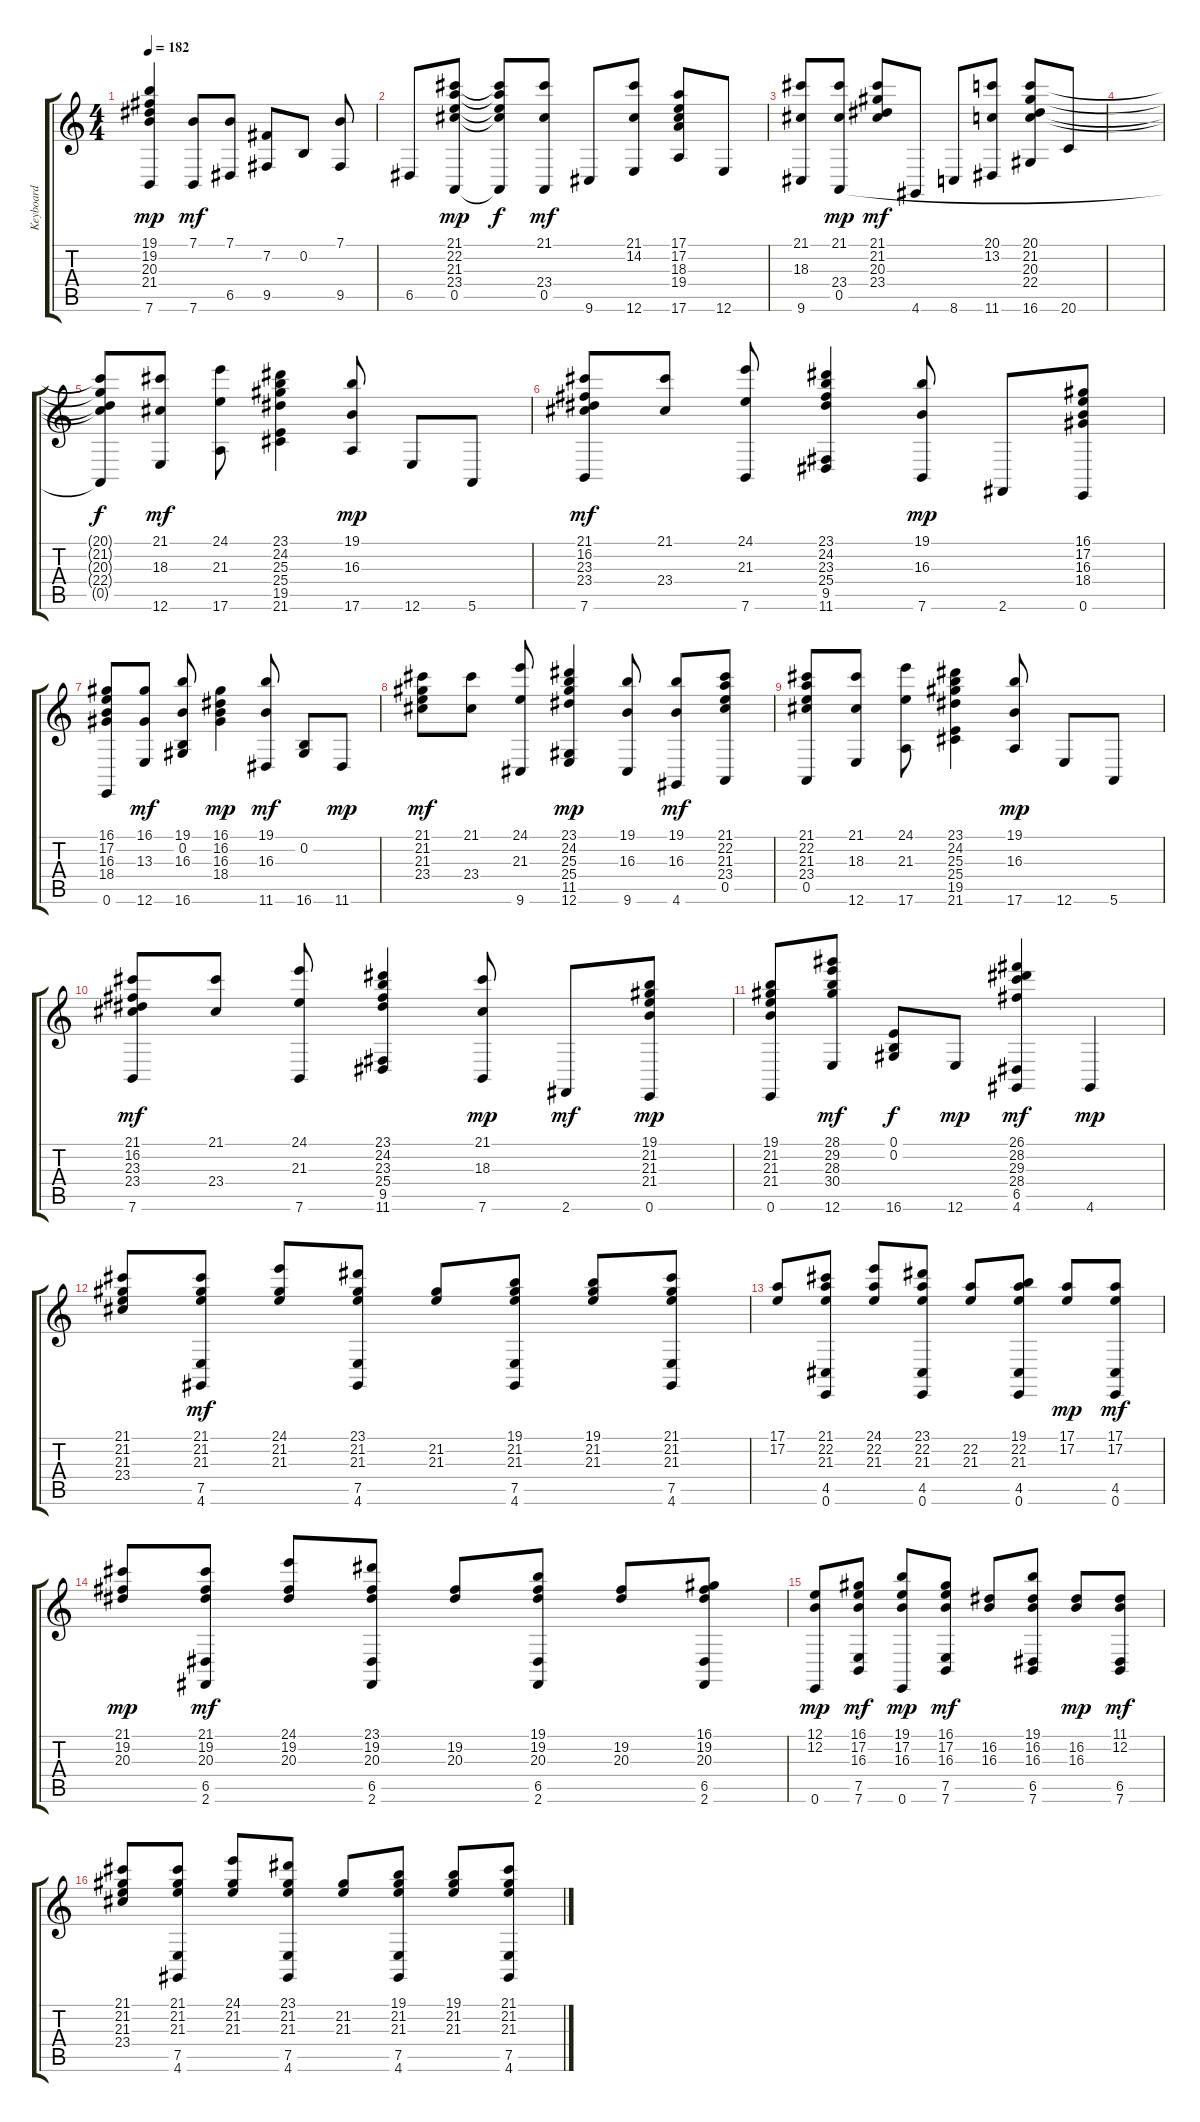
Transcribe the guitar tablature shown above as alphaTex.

\track ("Keyboard" "Keyboard") {instrument acousticgrandpiano}
\staff {score tabs}
\tuning (E4 B3 G3 D3 A2 E2) {hide}
\ts (4 4)
\tempo 182
\clef g2
\ks c
(19.1 19.2 20.3 21.4 7.6).4{dy mp} (7.1 7.6).8{dy mf} (7.1 6.5).8 (7.2 9.5).8 0.2.8 (7.1 9.5).8 |
6.5.8 (21.1 22.2 21.3 23.4 0.5).8{dy mp} (21.1{t} 22.2{t} 21.3{t} 23.4{t} 0.5{t}).8{dy f} (21.1 23.4 0.5).8{dy mf} 9.6.8 (21.1 14.2 12.6).8 (17.1 17.2 18.3 19.4 17.6).8 12.6.8 |
(21.1 18.3 9.6).8 (21.1 23.4 0.5).8{dy mp} (21.1 21.2 20.3 23.4).8{dy mf} 4.6.8 8.6.8 (20.1 13.2 11.6).8 (20.1 21.2 20.3 22.4 16.6).8 20.6.8 |
|
(20.1{t} 21.2{t} 20.3{t} 22.4{t} 0.5{t}).8{dy f} (21.1 18.3 12.6).8{dy mf} (24.1 21.3 17.6).8 (23.1 24.2 25.3 25.4 19.5 21.6).4 (19.1 16.3 17.6).8{dy mp} 12.6.8 5.6.8 |
(21.1 16.2 23.3 23.4 7.6).8{dy mf} (21.1 23.4).8 (24.1 21.3 7.6).8 (23.1 24.2 23.3 25.4 9.5 11.6).4 (19.1 16.3 7.6).8{dy mp} 2.6.8 (16.1 17.2 16.3 18.4 0.6).8 |
(16.1 17.2 16.3 18.4 0.6).8 (16.1 13.3 12.6).8{dy mf} (19.1 0.2 16.3 16.6).8 (16.1 16.2 16.3 18.4).4{dy mp} (19.1 16.3 11.6).8{dy mf} (0.2 16.6).8 11.6.8{dy mp} |
(21.1 21.2 21.3 23.4).8{dy mf} (21.1 23.4).8 (24.1 21.3 9.6).8 (23.1 24.2 25.3 25.4 11.5 12.6).4{dy mp} (19.1 16.3 9.6).8 (19.1 16.3 4.6).8{dy mf} (21.1 22.2 21.3 23.4 0.5).8 |
(21.1 22.2 21.3 23.4 0.5).8 (21.1 18.3 12.6).8 (24.1 21.3 17.6).8 (23.1 24.2 25.3 25.4 19.5 21.6).4 (19.1 16.3 17.6).8{dy mp} 12.6.8 5.6.8 |
(21.1 16.2 23.3 23.4 7.6).8{dy mf} (21.1 23.4).8 (24.1 21.3 7.6).8 (23.1 24.2 23.3 25.4 9.5 11.6).4 (21.1 18.3 7.6).8{dy mp} 2.6.8{dy mf} (19.1 21.2 21.3 21.4 0.6).8{dy mp} |
(19.1 21.2 21.3 21.4 0.6).8 (28.1 29.2 28.3 30.4 12.6).8{dy mf} (0.1 0.2 16.6).8{dy f} 12.6.8{dy mp} (26.1 28.2 29.3 28.4 6.5 4.6).4{dy mf} 4.6.4{dy mp} |
(21.1 21.2 21.3 23.4).8 (21.1 21.2 21.3 7.5 4.6).8{dy mf} (24.1 21.2 21.3).8 (23.1 21.2 21.3 7.5 4.6).8 (21.2 21.3).8 (19.1 21.2 21.3 7.5 4.6).8 (19.1 21.2 21.3).8 (21.1 21.2 21.3 7.5 4.6).8 |
(17.1 17.2).8 (21.1 22.2 21.3 4.5 0.6).8 (24.1 22.2 21.3).8 (23.1 22.2 21.3 4.5 0.6).8 (22.2 21.3).8 (19.1 22.2 21.3 4.5 0.6).8 (17.1 17.2).8{dy mp} (17.1 17.2 4.5 0.6).8{dy mf} |
(21.1 19.2 20.3).8{dy mp} (21.1 19.2 20.3 6.5 2.6).8{dy mf} (24.1 19.2 20.3).8 (23.1 19.2 20.3 6.5 2.6).8 (19.2 20.3).8 (19.1 19.2 20.3 6.5 2.6).8 (19.2 20.3).8 (16.1 19.2 20.3 6.5 2.6).8 |
(12.1 12.2 0.6).8{dy mp} (16.1 17.2 16.3 7.5 7.6).8{dy mf} (19.1 17.2 16.3 0.6).8{dy mp} (16.1 17.2 16.3 7.5 7.6).8{dy mf} (16.2 16.3).8 (19.1 16.2 16.3 6.5 7.6).8 (16.2 16.3).8{dy mp} (11.1 12.2 6.5 7.6).8{dy mf} |
(21.1 21.2 21.3 23.4).8 (21.1 21.2 21.3 7.5 4.6).8 (24.1 21.2 21.3).8 (23.1 21.2 21.3 7.5 4.6).8 (21.2 21.3).8 (19.1 21.2 21.3 7.5 4.6).8 (19.1 21.2 21.3).8 (21.1 21.2 21.3 7.5 4.6).8
